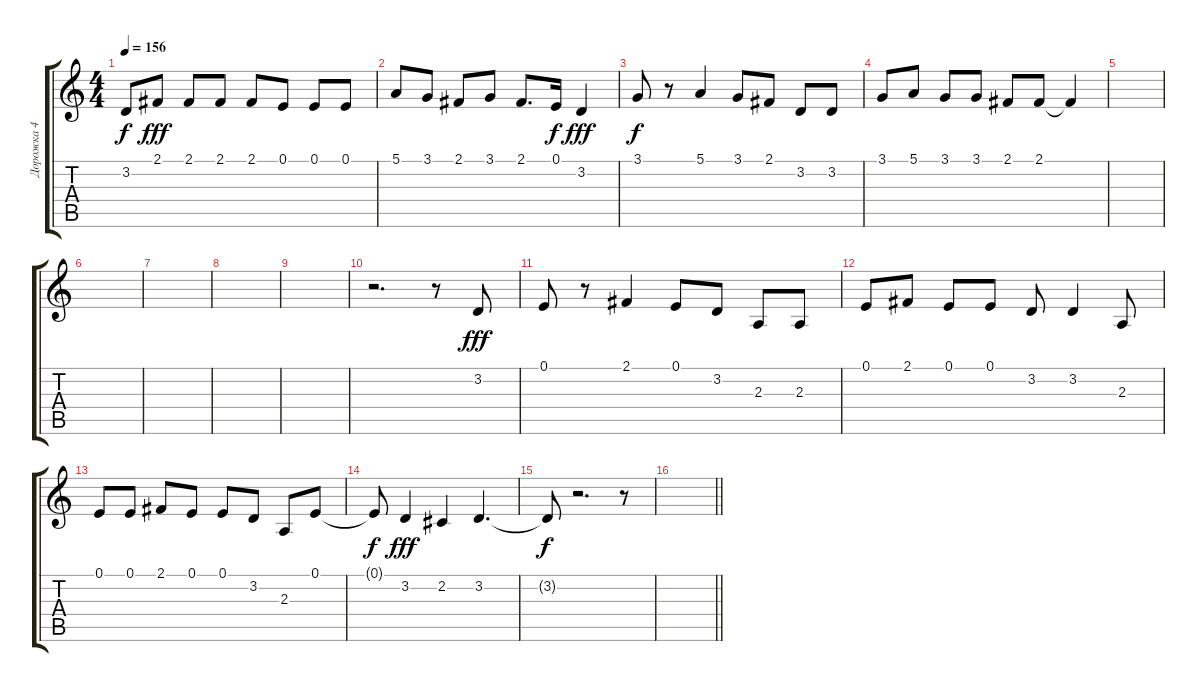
\track ("Дорожка 4" "Дорожка 4") {instrument altosax}
\staff {score tabs}
\tuning (E4 B3 G3 D3 A2 E2) {hide}
\ts (4 4)
\tempo 156
\clef g2
\ks c
3.2{t}.8{dy f} 2.1.8{dy fff} 2.1.8 2.1.8 2.1.8 0.1.8 0.1.8 0.1.8 |
5.1.8 3.1.8 2.1.8 3.1.8 2.1.8{d} 0.1.16{dy f} 3.2.4{dy fff} |
3.1.8{dy f} r.8 5.1.4 3.1.8 2.1.8 3.2.8 3.2.8 |
3.1.8 5.1.8 3.1.8 3.1.8 2.1.8 2.1.8 2.1{t}.4 |
|
|
|
|
|
r.2{d} r.8 3.2.8{dy fff} |
0.1.8 r.8 2.1.4 0.1.8 3.2.8 2.3.8 2.3.8 |
0.1.8 2.1.8 0.1.8 0.1.8 3.2.8 3.2.4 2.3.8 |
0.1.8 0.1.8 2.1.8 0.1.8 0.1.8 3.2.8 2.3.8 0.1.8 |
0.1{t}.8{dy f} 3.2.4{dy fff} 2.2.4 3.2.4{d} |
3.2{t}.8{dy f} r.2{d} r.8 |
\barLineRight lightlight
